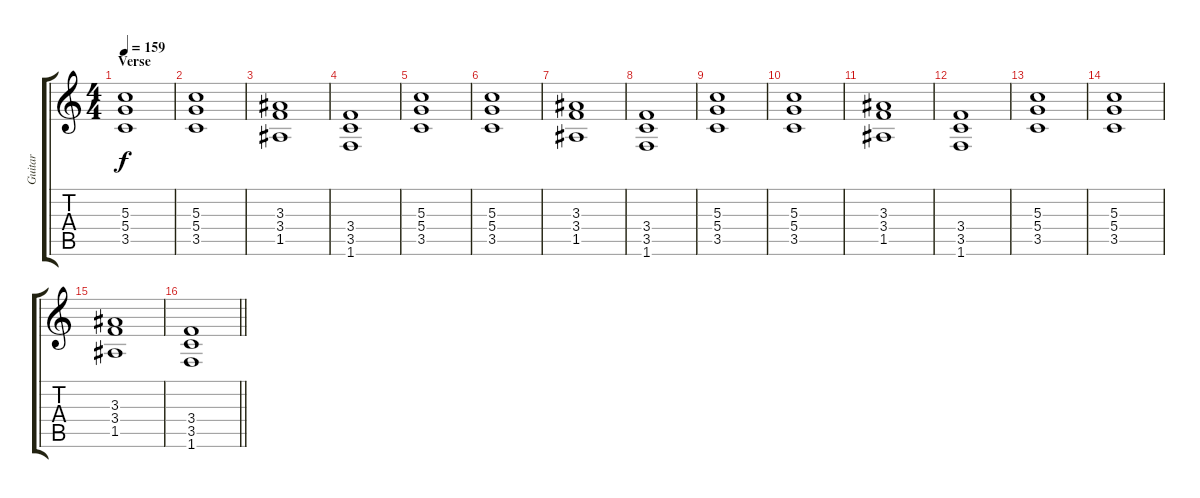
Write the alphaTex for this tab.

\track ("Guitar" "Guitar") {instrument distortionguitar}
\staff {score tabs}
\tuning (E4 B3 G3 D3 A2 E2) {hide}
\ts (4 4)
\section ("" "Verse")
\tempo 159
\clef g2
\ks c
(5.3 5.4 3.5).1{dy f} |
(5.3 5.4 3.5).1 |
(3.3 3.4 1.5).1 |
(3.4 3.5 1.6).1 |
(5.3 5.4 3.5).1 |
(5.3 5.4 3.5).1 |
(3.3 3.4 1.5).1 |
(3.4 3.5 1.6).1 |
(5.3 5.4 3.5).1 |
(5.3 5.4 3.5).1 |
(3.3 3.4 1.5).1 |
(3.4 3.5 1.6).1 |
(5.3 5.4 3.5).1 |
(5.3 5.4 3.5).1 |
(3.3 3.4 1.5).1 |
\barLineRight lightlight
(3.4 3.5 1.6).1
